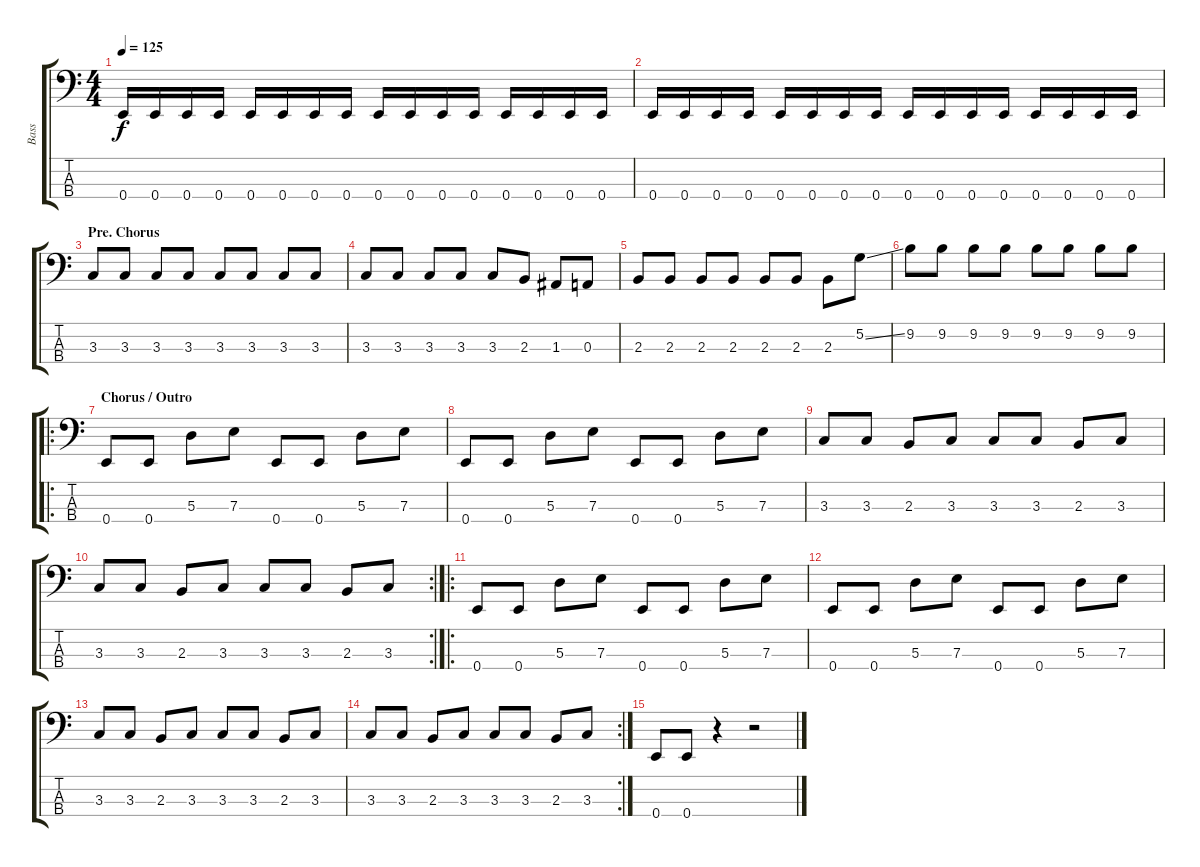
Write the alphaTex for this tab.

\track ("Bass" "Bass") {instrument electricbassfinger}
\staff {score tabs}
\tuning (G2 D2 A1 E1) {hide}
\ts (4 4)
\tempo 125
\clef f4
\ks c
0.4.16{dy f} 0.4.16 0.4.16 0.4.16 0.4.16 0.4.16 0.4.16 0.4.16 0.4.16 0.4.16 0.4.16 0.4.16 0.4.16 0.4.16 0.4.16 0.4.16 |
0.4.16 0.4.16 0.4.16 0.4.16 0.4.16 0.4.16 0.4.16 0.4.16 0.4.16 0.4.16 0.4.16 0.4.16 0.4.16 0.4.16 0.4.16 0.4.16 |
\section ("" "Pre. Chorus")
3.3.8{volume 13} 3.3.8 3.3.8 3.3.8 3.3.8 3.3.8 3.3.8 3.3.8 |
3.3.8 3.3.8 3.3.8 3.3.8 3.3.8 2.3.8 1.3.8 0.3.8 |
2.3.8 2.3.8 2.3.8 2.3.8 2.3.8 2.3.8 2.3.8 5.2{ss}.8 |
9.2.8 9.2.8 9.2.8 9.2.8 9.2.8 9.2.8 9.2.8 9.2.8 |
\ro
\section ("" "Chorus / Outro")
0.4.8{instrument slapbass2} 0.4.8 5.3.8 7.3.8 0.4.8 0.4.8 5.3.8 7.3.8 |
0.4.8 0.4.8 5.3.8 7.3.8 0.4.8 0.4.8 5.3.8 7.3.8 |
3.3.8 3.3.8 2.3.8 3.3.8 3.3.8 3.3.8 2.3.8 3.3.8 |
\rc 2
3.3.8 3.3.8 2.3.8 3.3.8 3.3.8 3.3.8 2.3.8 3.3.8 |
\ro
0.4.8{instrument slapbass2} 0.4.8 5.3.8 7.3.8 0.4.8 0.4.8 5.3.8 7.3.8 |
0.4.8 0.4.8 5.3.8 7.3.8 0.4.8 0.4.8 5.3.8 7.3.8 |
3.3.8 3.3.8 2.3.8 3.3.8 3.3.8 3.3.8 2.3.8 3.3.8 |
\rc 2
3.3.8 3.3.8 2.3.8 3.3.8 3.3.8 3.3.8 2.3.8 3.3.8 |
0.4.8 0.4.8 r.4 r.2
